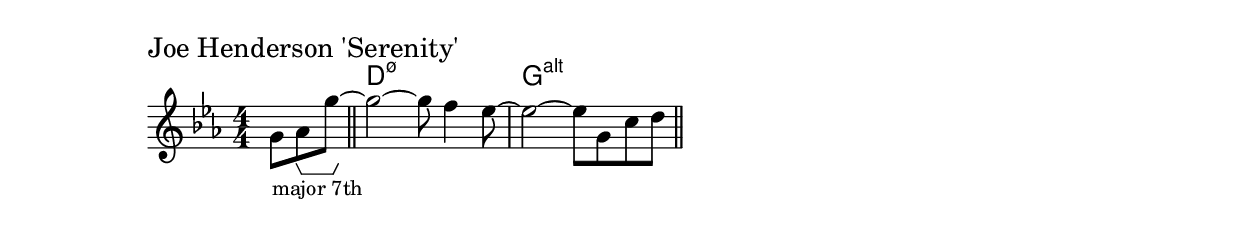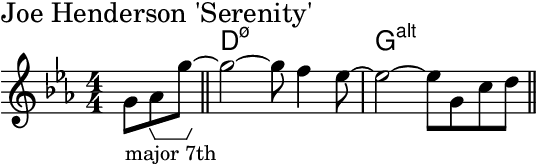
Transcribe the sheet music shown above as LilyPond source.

\version "2.24.4"
\language "english"
#(ly:set-option 'crop #t)
\include "include/alt.ly"
\score {
  \midi {
    \tempo 4=140
  }
  \layout {
    \context {
      \Score
      \omit BarNumber
    }
    \context {
      \Voice
      \consists Horizontal_bracket_engraver
    }
  }
  {
    <<
    \chords {
      \set noChordSymbol = ""
      \set minorChordModifier = \markup { "-" }
      \skip \ppp % spacer to set voice volume
      r4. | d1:min7.5- | g:alt
    }
    \new Staff {
      \key ef \major
      \numericTimeSignature
      \time 4/4
      \clef treble
      {
        \sectionLabel "Joe Henderson 'Serenity'"
        \relative {
          \skip \ff % spacer to set voice volume
          \partial 4. g'8
          \once\override HorizontalBracketText.text = "major 7th"
          af8 \startGroup g'~ \stopGroup \bar "||"
          g2~ g8 f4 ef8~ |
          ef2~ ef8 g, c d
          \bar "||"
        }
      }
    }
    >>
  }
}
